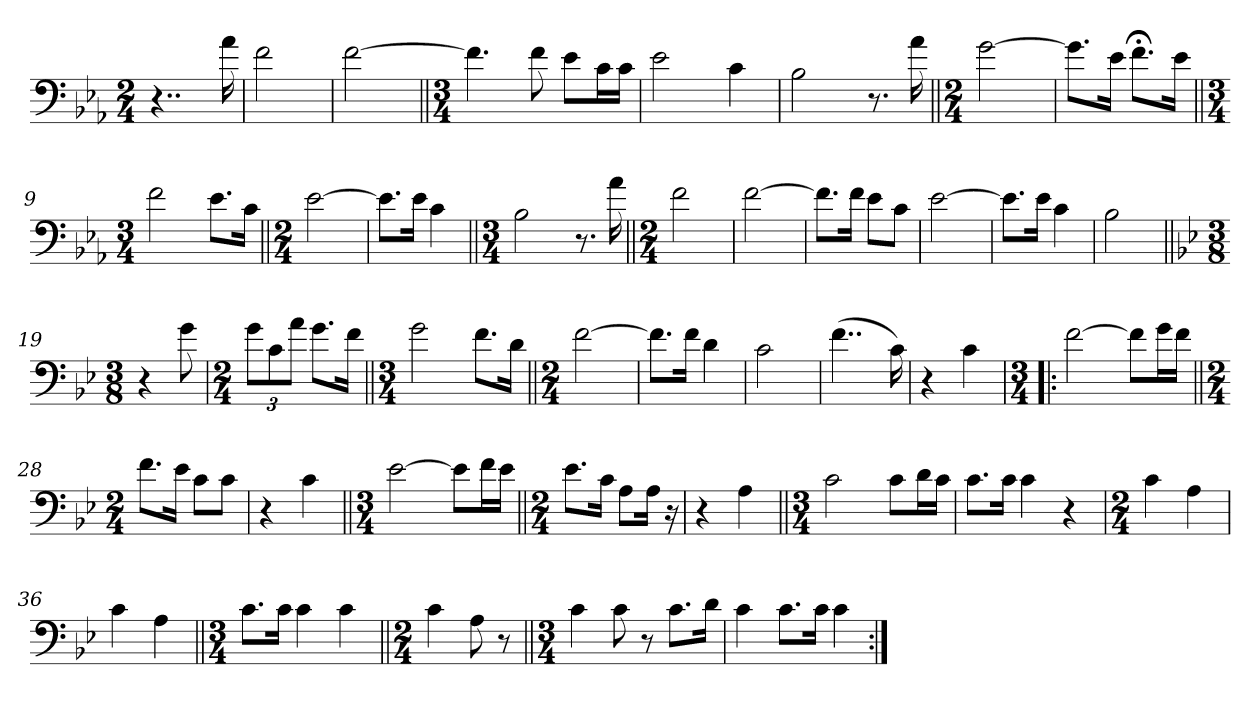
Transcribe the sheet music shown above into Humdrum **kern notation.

**kern
*part1
*staff1
*clefF4
*k[b-e-a-]
*M2/4
=1
4..r
16a-\
=2
2f\
=3
[2f\
=4||
*M3/4
4.f\]
8f\
8e-\L
16c\L
16c\JJ
=5
2e-\
4c\
=6
2B-\
8.r
16a-\
=7||
*M2/4
[2g\
=8
8.g\L]
16e-\Jk
8.f;<\L
16e-\Jk
=9||
*M3/4
2f\
8.e-\L
16c\Jk
=10||
*M2/4
[2e-\
=11
8.e-\L]
16e-\Jk
4c\
=12||
*M3/4
2B-\
8.r
16a-\
=13||
*M2/4
2f\
=14
[2f\
=15
8.f\L]
16f\Jk
8e-\L
8c\J
=16
[2e-\
=17
8.e-\L]
16e-\Jk
4c\
=18
2B-\
=19||
*k[b-e-]
*M3/8
4r
8g\
=20
*M2/4
12g\L
12c\
12a\J
8.g\L
16f\Jk
=21||
*M3/4
2g\
8.f\L
16d\Jk
=22||
*M2/4
[2f\
=23
8.f\L]
16f\Jk
4d\
=24
2c\
=25
(4..f\
16c\)
=26
4r
4c\
=27!|:
*M3/4
[2f\
8f\L]
16g\L
16f\JJ
=28||
*M2/4
8.f\L
16e-\Jk
8c\L
8c\J
=29
4r
4c\
=30||
*M3/4
[2e-\
8e-\L]
16f\L
16e-\JJ
=31||
*M2/4
8.e-\L
16c\Jk
8A\L
16A\Jk
16r
=32
4r
4A\
=33||
*M3/4
2c\
8c\L
16d\L
16c\JJ
=34
8.c\L
16c\Jk
4c\
4r
=35
*M2/4
4c\
4A\
=36
4c\
4A\
=37||
*M3/4
8.c\L
16c\Jk
4c\
4c\
=38||
*M2/4
4c\
8A\
8r
=39||
*M3/4
4c\
8c\
8r
8.c\L
16d\Jk
=40
4c\
8.c\L
16c\Jk
4c\
=:|!
*-
